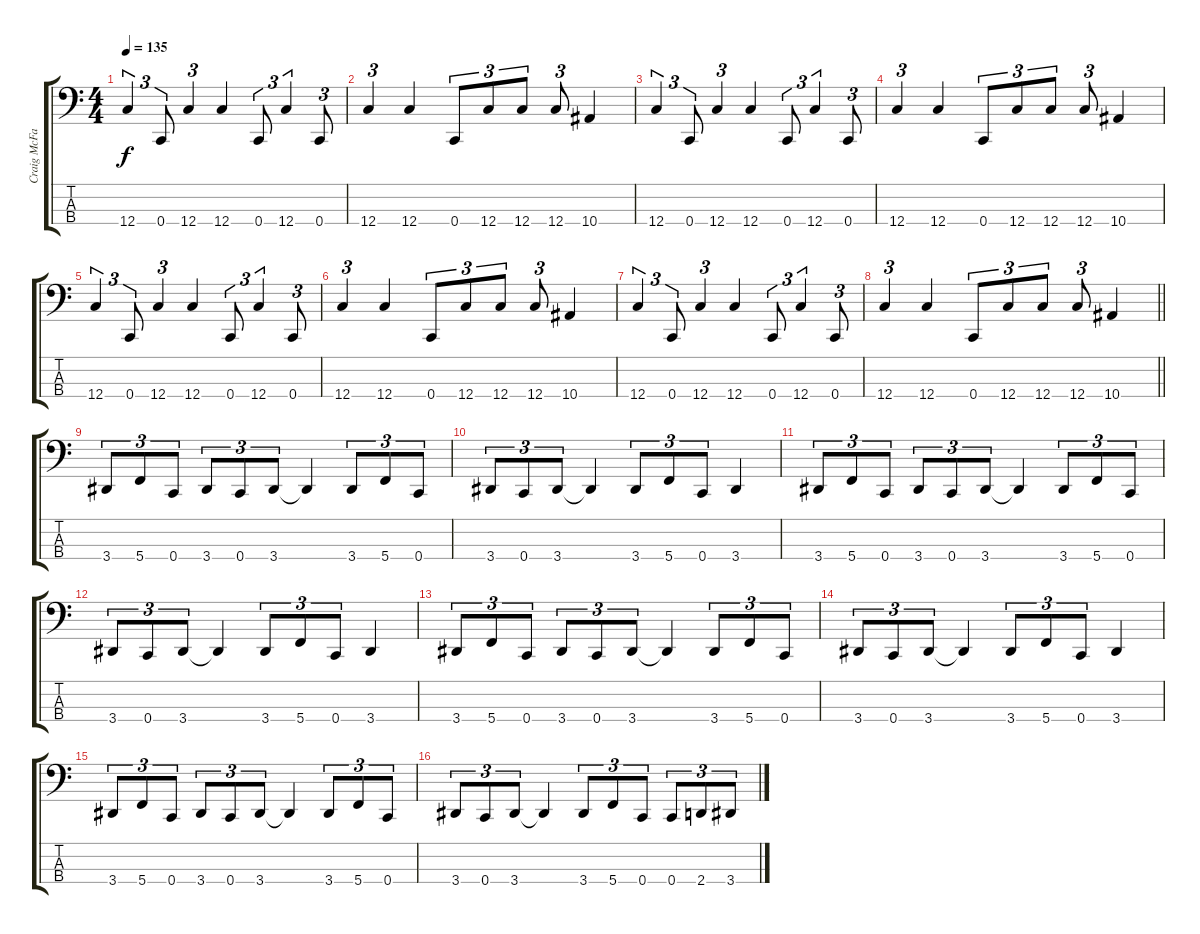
\track ("Craig McFarland" "Craig McFa") {instrument electricbasspick}
\staff {score tabs}
\tuning (G2 C2 G1 C1) {hide}
\ts (4 4)
\tempo 135
\clef f4
\ks c
12.4.4{tu (3 2) dy f} 0.4.8{tu (3 2)} 12.4.4{tu (3 2)} 12.4.4 0.4.8{tu (3 2)} 12.4.4{tu (3 2)} 0.4.8{tu (3 2)} |
12.4.4{tu (3 2)} 12.4.4 0.4.8{tu (3 2)} 12.4.8{tu (3 2)} 12.4.8{tu (3 2)} 12.4.8{tu (3 2)} 10.4.4 |
12.4.4{tu (3 2)} 0.4.8{tu (3 2)} 12.4.4{tu (3 2)} 12.4.4 0.4.8{tu (3 2)} 12.4.4{tu (3 2)} 0.4.8{tu (3 2)} |
12.4.4{tu (3 2)} 12.4.4 0.4.8{tu (3 2)} 12.4.8{tu (3 2)} 12.4.8{tu (3 2)} 12.4.8{tu (3 2)} 10.4.4 |
12.4.4{tu (3 2)} 0.4.8{tu (3 2)} 12.4.4{tu (3 2)} 12.4.4 0.4.8{tu (3 2)} 12.4.4{tu (3 2)} 0.4.8{tu (3 2)} |
12.4.4{tu (3 2)} 12.4.4 0.4.8{tu (3 2)} 12.4.8{tu (3 2)} 12.4.8{tu (3 2)} 12.4.8{tu (3 2)} 10.4.4 |
12.4.4{tu (3 2)} 0.4.8{tu (3 2)} 12.4.4{tu (3 2)} 12.4.4 0.4.8{tu (3 2)} 12.4.4{tu (3 2)} 0.4.8{tu (3 2)} |
\barLineRight lightlight
12.4.4{tu (3 2)} 12.4.4 0.4.8{tu (3 2)} 12.4.8{tu (3 2)} 12.4.8{tu (3 2)} 12.4.8{tu (3 2)} 10.4.4 |
3.4.8{tu (3 2)} 5.4.8{tu (3 2)} 0.4.8{tu (3 2)} 3.4.8{tu (3 2)} 0.4.8{tu (3 2)} 3.4.8{tu (3 2)} 3.4{t}.4 3.4.8{tu (3 2)} 5.4.8{tu (3 2)} 0.4.8{tu (3 2)} |
3.4.8{tu (3 2)} 0.4.8{tu (3 2)} 3.4.8{tu (3 2)} 3.4{t}.4 3.4.8{tu (3 2)} 5.4.8{tu (3 2)} 0.4.8{tu (3 2)} 3.4.4 |
3.4.8{tu (3 2)} 5.4.8{tu (3 2)} 0.4.8{tu (3 2)} 3.4.8{tu (3 2)} 0.4.8{tu (3 2)} 3.4.8{tu (3 2)} 3.4{t}.4 3.4.8{tu (3 2)} 5.4.8{tu (3 2)} 0.4.8{tu (3 2)} |
3.4.8{tu (3 2)} 0.4.8{tu (3 2)} 3.4.8{tu (3 2)} 3.4{t}.4 3.4.8{tu (3 2)} 5.4.8{tu (3 2)} 0.4.8{tu (3 2)} 3.4.4 |
3.4.8{tu (3 2)} 5.4.8{tu (3 2)} 0.4.8{tu (3 2)} 3.4.8{tu (3 2)} 0.4.8{tu (3 2)} 3.4.8{tu (3 2)} 3.4{t}.4 3.4.8{tu (3 2)} 5.4.8{tu (3 2)} 0.4.8{tu (3 2)} |
3.4.8{tu (3 2)} 0.4.8{tu (3 2)} 3.4.8{tu (3 2)} 3.4{t}.4 3.4.8{tu (3 2)} 5.4.8{tu (3 2)} 0.4.8{tu (3 2)} 3.4.4 |
3.4.8{tu (3 2)} 5.4.8{tu (3 2)} 0.4.8{tu (3 2)} 3.4.8{tu (3 2)} 0.4.8{tu (3 2)} 3.4.8{tu (3 2)} 3.4{t}.4 3.4.8{tu (3 2)} 5.4.8{tu (3 2)} 0.4.8{tu (3 2)} |
3.4.8{tu (3 2)} 0.4.8{tu (3 2)} 3.4.8{tu (3 2)} 3.4{t}.4 3.4.8{tu (3 2)} 5.4.8{tu (3 2)} 0.4.8{tu (3 2)} 0.4.8{tu (3 2)} 2.4.8{tu (3 2)} 3.4.8{tu (3 2)}
